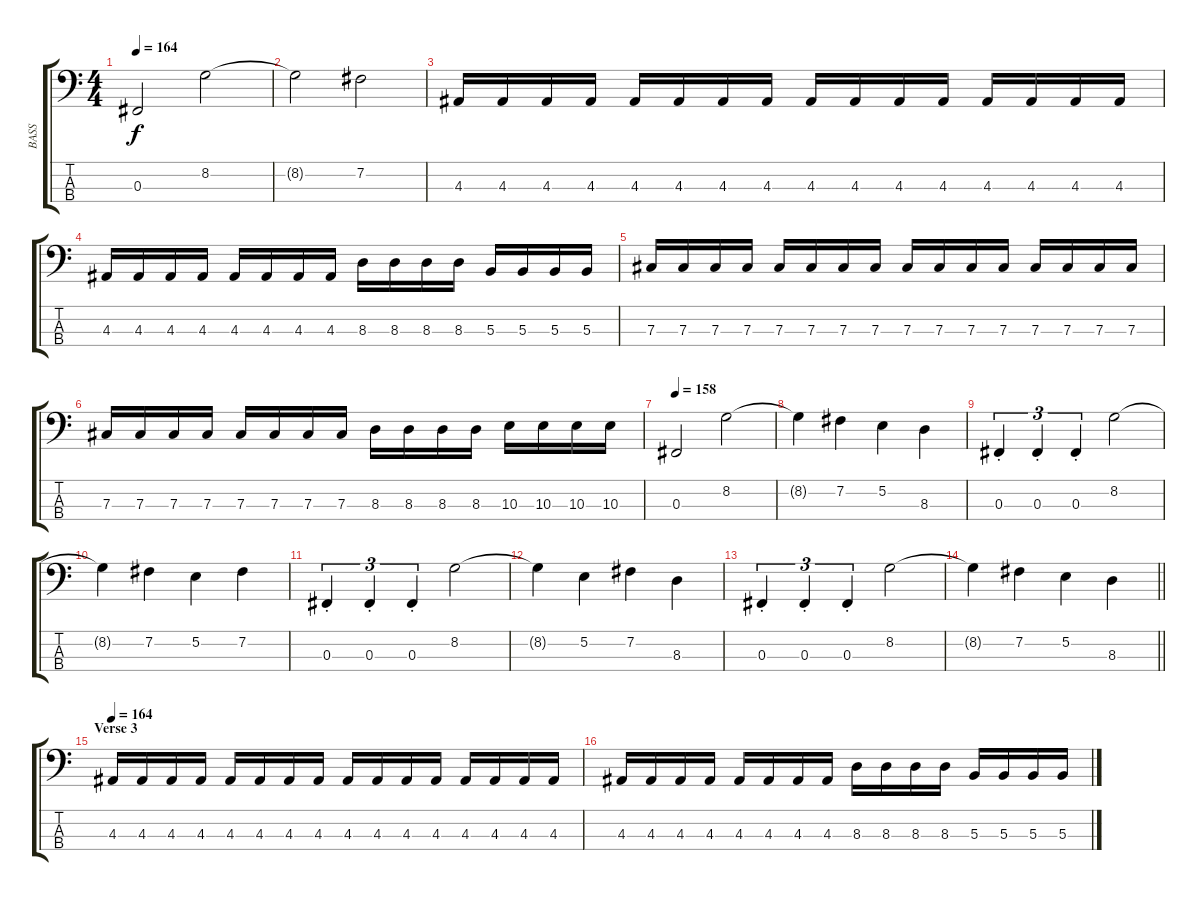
\track ("BASS" "BASS") {instrument electricbasspick}
\staff {score tabs}
\tuning (E2 B1 Gb1 Db1) {hide}
\ts (4 4)
\tempo 164
\clef f4
\ks c
0.3.2{dy f} 8.2.2 |
8.2{t}.2 7.2.2 |
4.3.16 4.3.16 4.3.16 4.3.16 4.3.16 4.3.16 4.3.16 4.3.16 4.3.16 4.3.16 4.3.16 4.3.16 4.3.16 4.3.16 4.3.16 4.3.16 |
4.3.16 4.3.16 4.3.16 4.3.16 4.3.16 4.3.16 4.3.16 4.3.16 8.3.16 8.3.16 8.3.16 8.3.16 5.3.16 5.3.16 5.3.16 5.3.16 |
7.3.16 7.3.16 7.3.16 7.3.16 7.3.16 7.3.16 7.3.16 7.3.16 7.3.16 7.3.16 7.3.16 7.3.16 7.3.16 7.3.16 7.3.16 7.3.16 |
7.3.16 7.3.16 7.3.16 7.3.16 7.3.16 7.3.16 7.3.16 7.3.16 8.3.16 8.3.16 8.3.16 8.3.16 10.3.16 10.3.16 10.3.16 10.3.16 |
\tempo 158
0.3.2 8.2.2 |
8.2{t}.4 7.2.4 5.2.4 8.3.4 |
0.3{st}.4{tu (3 2)} 0.3{st}.4{tu (3 2)} 0.3{st}.4{tu (3 2)} 8.2.2 |
8.2{t}.4 7.2.4 5.2.4 7.2.4 |
0.3{st}.4{tu (3 2)} 0.3{st}.4{tu (3 2)} 0.3{st}.4{tu (3 2)} 8.2.2 |
8.2{t}.4 5.2.4 7.2.4 8.3.4 |
0.3{st}.4{tu (3 2)} 0.3{st}.4{tu (3 2)} 0.3{st}.4{tu (3 2)} 8.2.2 |
\barLineRight lightlight
8.2{t}.4 7.2.4 5.2.4 8.3.4 |
\section ("" "Verse 3")
\tempo 164
4.3.16 4.3.16 4.3.16 4.3.16 4.3.16 4.3.16 4.3.16 4.3.16 4.3.16 4.3.16 4.3.16 4.3.16 4.3.16 4.3.16 4.3.16 4.3.16 |
4.3.16 4.3.16 4.3.16 4.3.16 4.3.16 4.3.16 4.3.16 4.3.16 8.3.16 8.3.16 8.3.16 8.3.16 5.3.16 5.3.16 5.3.16 5.3.16
